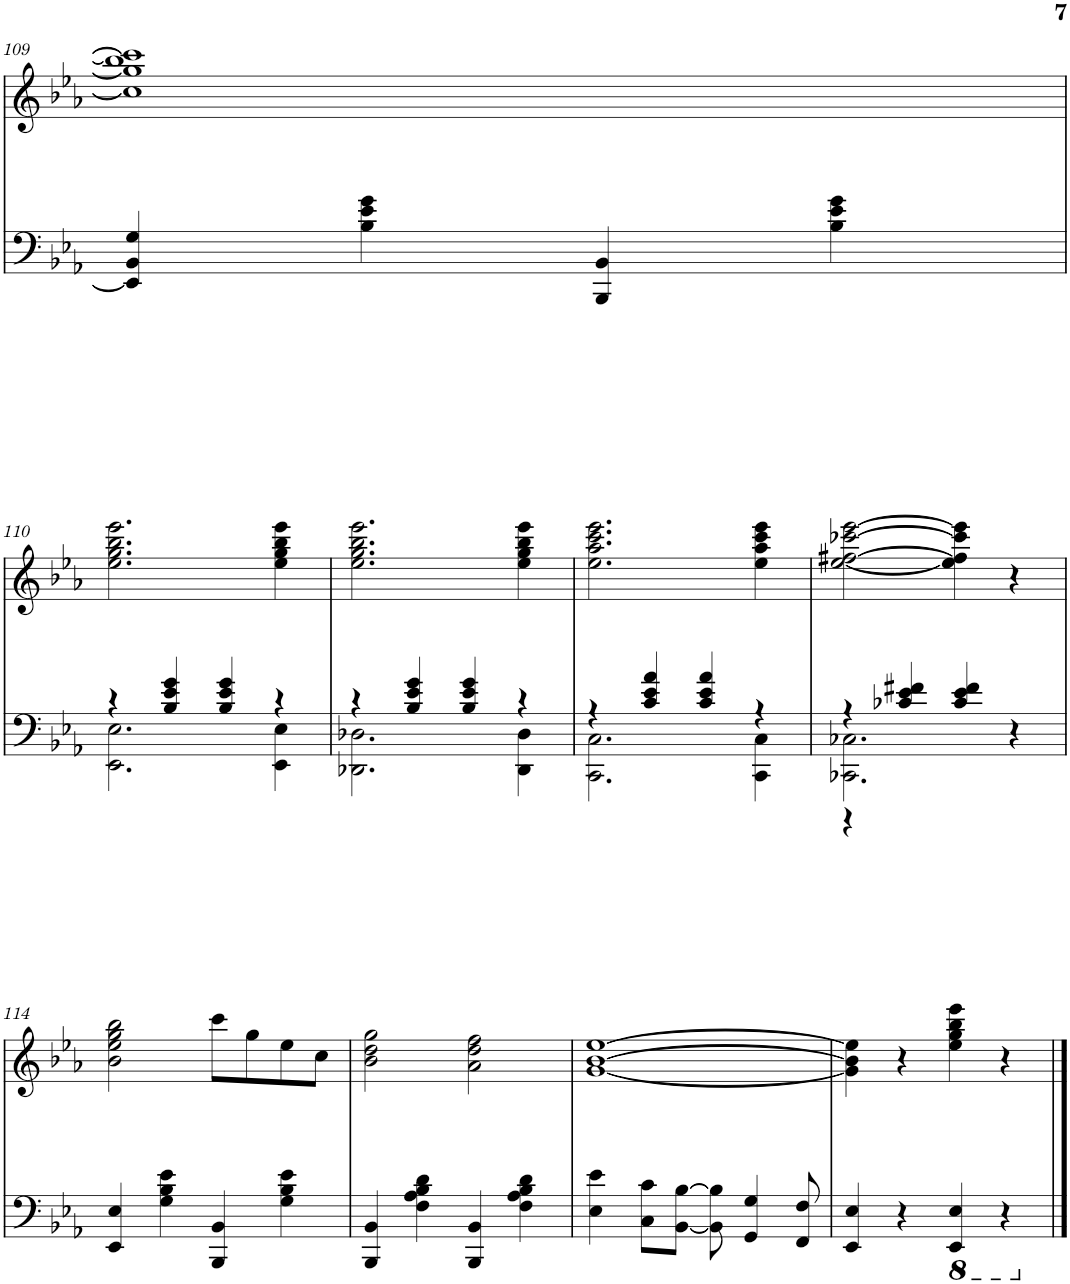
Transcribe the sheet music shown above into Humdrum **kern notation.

**kern	**kern
*part2	*part1
*staff2	*staff1
*I"Piano	*I"Piano
*I'Pno	*I'Pno
!!LO:PB:g=z
*clefF4	*clefG2
*k[b-e-a-]	*k[b-e-a-]
*E-:	*E-:
*M4/4	*M4/4
*met(c)	*met(c)
=109	=109
4EE-/]^^ 4BB-/^^ 4G/^^	1cc]^^ 1gg]^^ 1bb-]^^ 1ccc]^^
4B-\^^ 4e-\^^ 4g\^^	.
4BBB-/^^ 4BB-/^^	.
4B-\^^ 4e-\^^ 4g\^^	.
!!LO:LB:g=z
=110	=110
*^	*
4r	2.EE-\^^ 2.E-\^^	2.ee-\^^ 2.gg\^^ 2.bb-\^^ 2.eee-\^^
4B-/^^ 4e-/^^ 4g/^^	.	.
4B-/^^ 4e-/^^ 4g/^^	.	.
4r	4EE-\^^ 4E-\^^	4ee-\^^ 4gg\^^ 4bb-\^^ 4eee-\^^
=111	=111	=111
4r	2.DD-X\^^ 2.D-X\^^	2.ee-\^^ 2.gg\^^ 2.bb-\^^ 2.eee-\^^
4B-/^^ 4e-/^^ 4g/^^	.	.
4B-/^^ 4e-/^^ 4g/^^	.	.
4r	4DD-\^^ 4D-\^^	4ee-\^^ 4gg\^^ 4bb-\^^ 4eee-\^^
=112	=112	=112
4r	2.CC\^^ 2.C\^^	2.ee-\^^ 2.aa-\^^ 2.ccc\^^ 2.eee-\^^
4c/^^ 4e-/^^ 4a-/^^	.	.
4c/^^ 4e-/^^ 4a-/^^	.	.
4r	4CC\^^ 4C\^^	4ee-\^^ 4aa-\^^ 4ccc\^^ 4eee-\^^
=113	=113	=113
*	*^	*
4r	2.CC-X\^^ 2.C-X\^^	4r	[2ee-\^^ [2ff#X\^^ [2ccc-X\^^ [2eee-\^^
4c-X/^^ 4e-/^^ 4f#X/^^	.	2.ryy	.
4c-/^^ 4e-/^^ 4f#/^^	.	.	4ee-\]^^ 4ff#\]^^ 4ccc-\]^^ 4eee-\]^^
4r	4ryy	.	4r
*v	*v	*v	*
!!LO:LB:g=z
=114	=114
4EE-/^^ 4E-/^^	2b-\^^ 2ee-\^^ 2gg\^^ 2bb-\^^
4G\^^ 4B-\^^ 4e-\^^	.
4BBB-/^^ 4BB-/^^	8ccc^^\L
.	8gg^^\
4G\^^ 4B-\^^ 4e-\^^	8ee-^^\
.	8cc^^\J
=115	=115
4BBB-/^^ 4BB-/^^	2b-\^^ 2dd\^^ 2gg\^^
4F\^^ 4A-\^^ 4B-\^^ 4d\^^	.
4BBB-/^^ 4BB-/^^	2a-\^^ 2dd\^^ 2ff\^^
4F\^^ 4A-\^^ 4B-\^^ 4d\^^	.
=116	=116
4E-\^^ 4e-\^^	[1g^^ [1b-^^ [1ee-^^
8C\^^ 8c\^^L	.
[8BB-\^^ [8B-\^^J	.
8BB-\]^^ 8B-\]^^	.
4GG/^^ 4G/^^	.
8FF/^^ 8F/^^	.
=117	=117
4EE-/^^ 4E-/^^	4g\]^^ 4b-\]^^ 4ee-\]^^
4r	4r
*8ba	*
4EEE-/^^ 4EE-/^^	4ee-\^^ 4gg\^^ 4bb-\^^ 4eee-\^^
4r	4r
*X8ba	*
==	==
*-	*-
